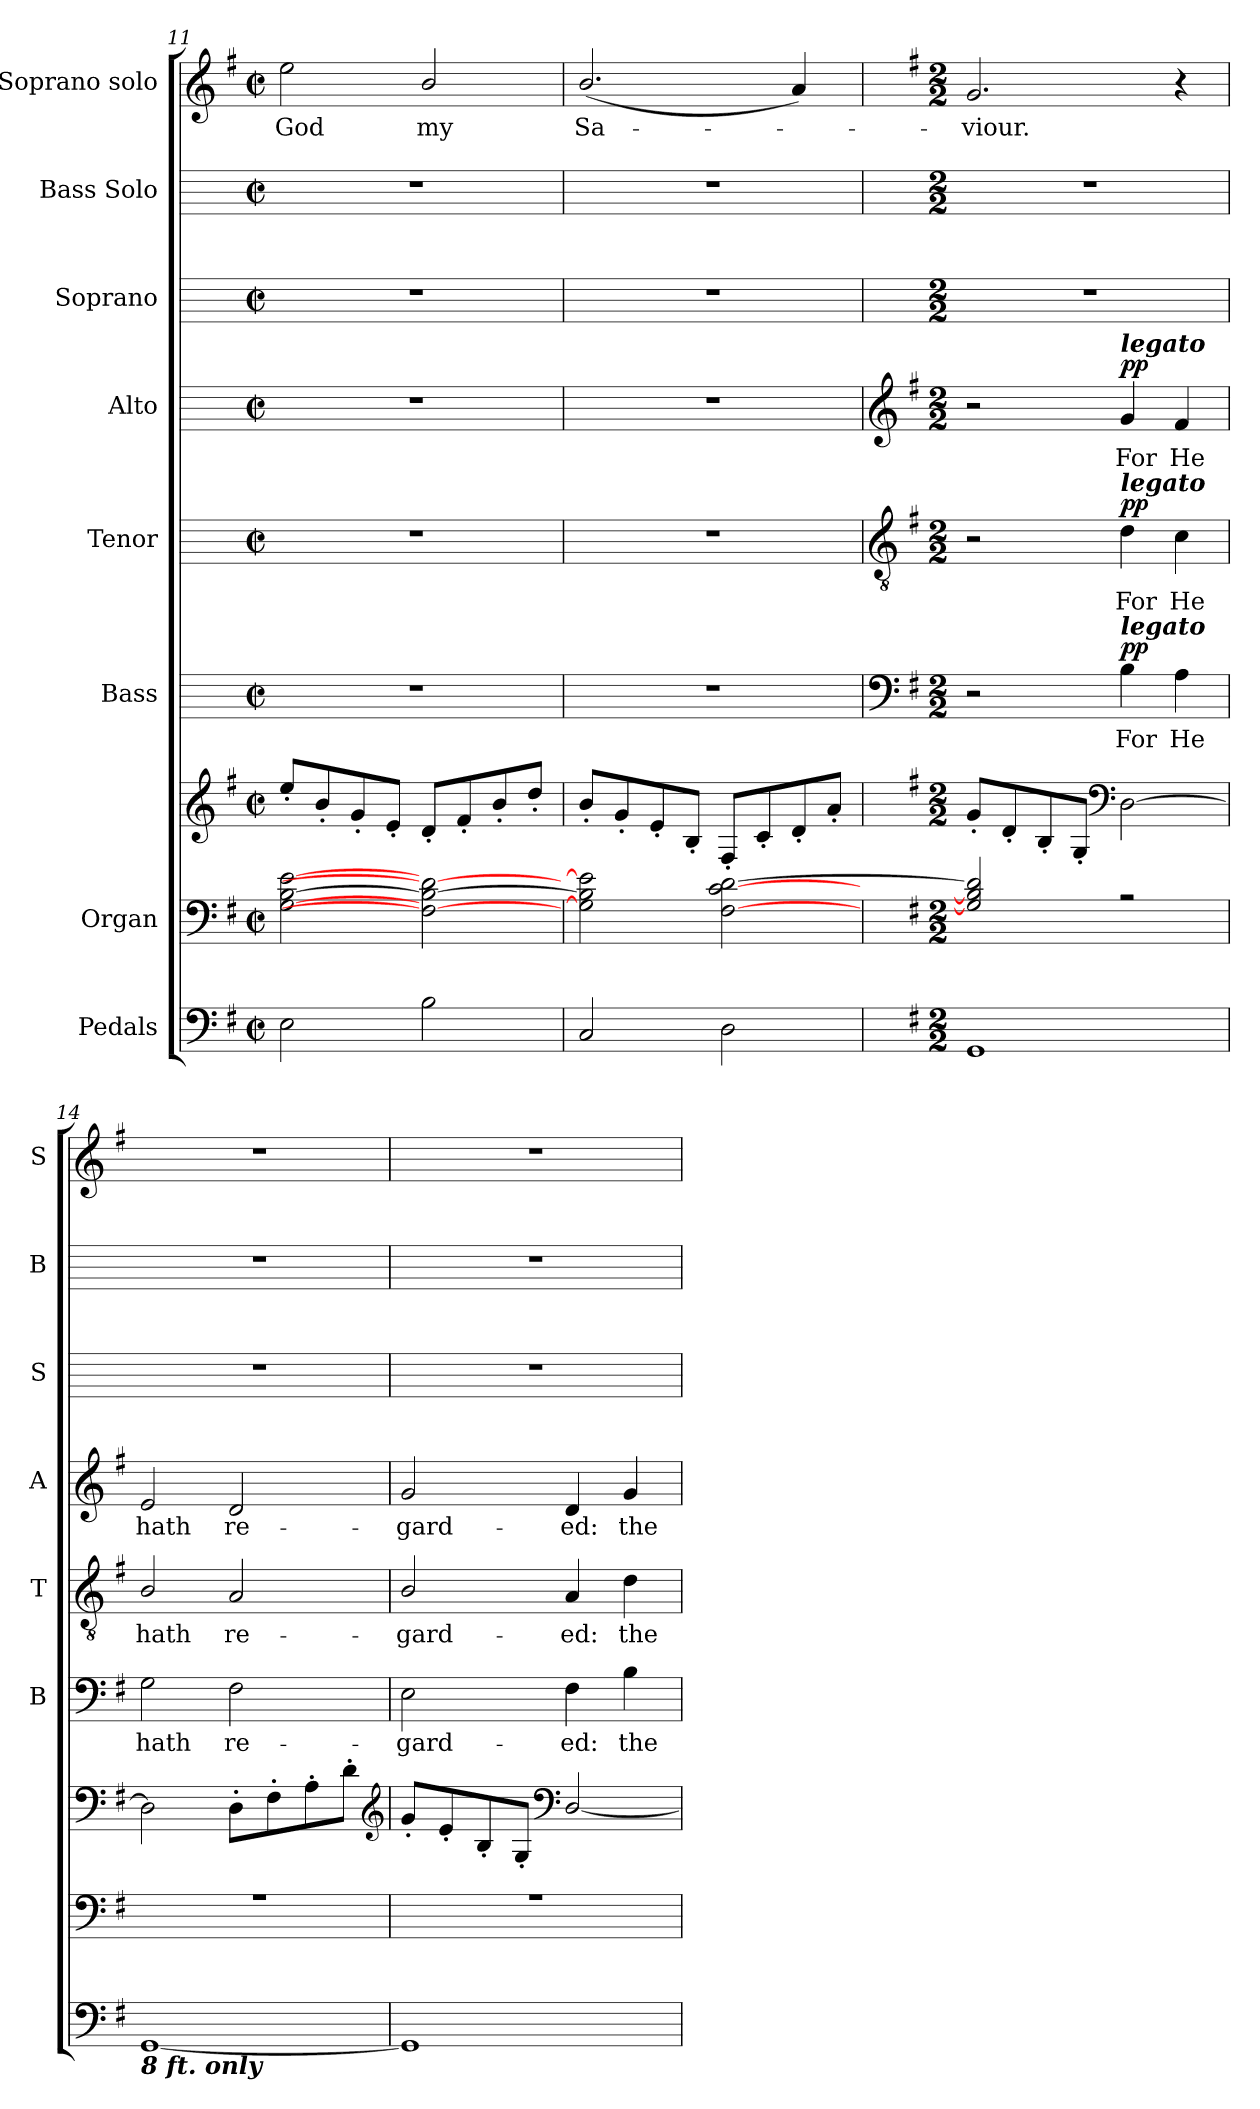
**kern	**kern	**kern	**kern	**text	**dynam	**kern	**text	**dynam	**kern	**text	**dynam	**kern	**kern	**kern	**text
*part8	*part7	*part7	*part6	*part6	*part6	*part5	*part5	*part5	*part4	*part4	*part4	*part3	*part2	*part1	*part1
*staff9	*staff8	*staff7	*staff6	*staff6	*staff6	*staff5	*staff5	*staff5	*staff4	*staff4	*staff4	*staff3	*staff2	*staff1	*staff1
*I"Pedals	*I"Organ	*	*I"Bass	*	*	*I"Tenor	*	*	*I"Alto	*	*	*I"Soprano	*I"Bass Solo	*I"Soprano solo	*
*	*	*	*I'B	*	*	*I'T	*	*	*I'A	*	*	*I'S	*I'B	*I'S	*
*clefF4	*clefF4	*clefG2	*	*	*	*	*	*	*	*	*	*	*	*clefG2	*
*k[f#]	*k[f#]	*k[f#]	*	*	*	*	*	*	*	*	*	*	*	*k[f#]	*
*G:	*G:	*G:	*	*	*	*	*	*	*	*	*	*	*	*G:	*
*M2/2	*M2/2	*M2/2	*M2/2	*	*	*M2/2	*	*	*M2/2	*	*	*M2/2	*M2/2	*M2/2	*
*met(c|)	*met(c|)	*met(c|)	*met(c|)	*	*	*met(c|)	*	*	*met(c|)	*	*	*met(c|)	*met(c|)	*met(c|)	*
=11	=11	=11	=11	=11	=11	=11	=11	=11	=11	=11	=11	=11	=11	=11	=11
*	*^	*	*	*	*	*	*	*	*	*	*	*	*	*	*
!	!	!	!	!	!	!	!	!	!	!	!	!	!	!	!	!LO:LY:b
2E	[2G\ [2B\ [2e\	1ryy	8ee'L	1r	.	.	1r	.	.	1r	.	.	1r	1r	2ee	God
.	.	.	8b'	.	.	.	.	.	.	.	.	.	.	.	.	.
.	.	.	8g'	.	.	.	.	.	.	.	.	.	.	.	.	.
.	.	.	8e'J	.	.	.	.	.	.	.	.	.	.	.	.	.
!	!	!	!	!	!	!	!	!	!	!	!	!	!	!	!	!LO:LY:b
2B	2F#\_ 2B\_ 2d\_	.	8d'L	.	.	.	.	.	.	.	.	.	.	.	2b/	my
.	.	.	8f#'	.	.	.	.	.	.	.	.	.	.	.	.	.
.	.	.	8b'	.	.	.	.	.	.	.	.	.	.	.	.	.
.	.	.	8dd'J	.	.	.	.	.	.	.	.	.	.	.	.	.
=12	=12	=12	=12	=12	=12	=12	=12	=12	=12	=12	=12	=12	=12	=12	=12	=12
!	!	!	!	!	!	!	!	!	!	!	!	!	!	!	!	!LO:LY:b
2C	2G\] 2B\] 2e\]	1ryy	8b'L	1r	.	.	1r	.	.	1r	.	.	1r	1r	(<2.b/	Sa-
.	.	.	8g'	.	.	.	.	.	.	.	.	.	.	.	.	.
.	.	.	8e'	.	.	.	.	.	.	.	.	.	.	.	.	.
.	.	.	8B'J	.	.	.	.	.	.	.	.	.	.	.	.	.
2D	[2F#\ [2c\ [2d\	.	8F#'L	.	.	.	.	.	.	.	.	.	.	.	.	.
.	.	.	8c'	.	.	.	.	.	.	.	.	.	.	.	.	.
.	.	.	8d'	.	.	.	.	.	.	.	.	.	.	.	4a)	.
.	.	.	8a'J	.	.	.	.	.	.	.	.	.	.	.	.	.
!!LO:LB:g=z
=13	=13	=13	=13	=13	=13	=13	=13	=13	=13	=13	=13	=13	=13	=13	=13	=13
*	*	*	*	*clefF4	*	*	*clefGv2	*	*	*clefG2	*	*	*	*	*	*
*	*	*	*	*k[f#]	*	*	*k[f#]	*	*	*k[f#]	*	*	*	*	*	*
*	*	*	*	*G:	*	*	*G:	*	*	*G:	*	*	*	*	*	*
*M2/2	*M2/2	*	*M2/2	*M2/2	*	*	*M2/2	*	*	*M2/2	*	*	*M2/2	*M2/2	*M2/2	*
!	!	!	!	!	!	!	!	!	!	!	!	!	!	!	!	!LO:LY:b
1GG	2G] 2B] 2d]	1ryy	8g'L	2r	.	.	2r	.	.	2r	.	.	1r	1r	2.g	viour.
.	.	.	8d'	.	.	.	.	.	.	.	.	.	.	.	.	.
.	.	.	8B'	.	.	.	.	.	.	.	.	.	.	.	.	.
.	.	.	8G'J	.	.	.	.	.	.	.	.	.	.	.	.	.
*	*	*	*clefF4	*	*	*	*	*	*	*	*	*	*	*	*	*
!	!	!	!	!	!	!	!	!	!	!LO:TX:a:Bi:t=legato	!	!	!	!	!	!
!	!	!	!	!	!	!	!LO:TX:a:Bi:t=legato	!	!	!	!	!	!	!	!	!
!	!	!	!	!LO:TX:a:Bi:t=legato	!	!	!	!	!	!	!	!	!	!	!	!
!	!	!	!	!	!LO:LY:b	!LO:DY:b	!	!LO:LY:b	!LO:DY:b	!	!LO:LY:b	!LO:DY:b	!	!	!	!
.	2r	.	[2D	4B	For	pp	4d	For	pp	4g	For	pp	.	.	.	.
!	!	!	!	!	!LO:LY:b	!	!	!LO:LY:b	!	!	!LO:LY:b	!	!	!	!	!
.	.	.	.	4A	He	.	4c	He	.	4f#	He	.	.	.	4r	.
=14	=14	=14	=14	=14	=14	=14	=14	=14	=14	=14	=14	=14	=14	=14	=14	=14
!LO:TX:b:Bi:t=8 ft. only	!	!	!	!	!	!	!	!	!	!	!	!	!	!	!	!
!	!	!	!	!	!LO:LY:b	!	!	!LO:LY:b	!	!	!LO:LY:b	!	!	!	!	!
[1GG	1r	1ryy	2D]	2G	hath	.	2B/	hath	.	2e	hath	.	1r	1r	1r	.
!	!	!	!	!	!LO:LY:b	!	!	!LO:LY:b	!	!	!LO:LY:b	!	!	!	!	!
.	.	.	8D'L	2F#	re-	.	2A	re-	.	2d	re-	.	.	.	.	.
.	.	.	8F#'	.	.	.	.	.	.	.	.	.	.	.	.	.
.	.	.	8A'	.	.	.	.	.	.	.	.	.	.	.	.	.
.	.	.	8d'J	.	.	.	.	.	.	.	.	.	.	.	.	.
*	*	*	*clefG2	*	*	*	*	*	*	*	*	*	*	*	*	*
=15	=15	=15	=15	=15	=15	=15	=15	=15	=15	=15	=15	=15	=15	=15	=15	=15
!	!	!	!	!	!LO:LY:b	!	!	!LO:LY:b	!	!	!LO:LY:b	!	!	!	!	!
1GG]	1r	1ryy	8g'L	2E	-gard-	.	2B/	-gard-	.	2g	-gard-	.	1r	1r	1r	.
.	.	.	8e'	.	.	.	.	.	.	.	.	.	.	.	.	.
.	.	.	8B'	.	.	.	.	.	.	.	.	.	.	.	.	.
.	.	.	8G'J	.	.	.	.	.	.	.	.	.	.	.	.	.
*	*	*	*clefF4	*	*	*	*	*	*	*	*	*	*	*	*	*
!	!	!	!	!	!LO:LY:b	!	!	!LO:LY:b	!	!	!LO:LY:b	!	!	!	!	!
.	.	.	[2D/	4F#	-ed:	.	4A	-ed:	.	4d	-ed:	.	.	.	.	.
!	!	!	!	!	!LO:LY:b	!	!	!LO:LY:b	!	!	!LO:LY:b	!	!	!	!	!
.	.	.	.	4B	the	.	4d	the	.	4g	the	.	.	.	.	.
*	*v	*v	*	*	*	*	*	*	*	*	*	*	*	*	*	*
=	=	=	=	=	=	=	=	=	=	=	=	=	=	=	=
*-	*-	*-	*-	*-	*-	*-	*-	*-	*-	*-	*-	*-	*-	*-	*-
